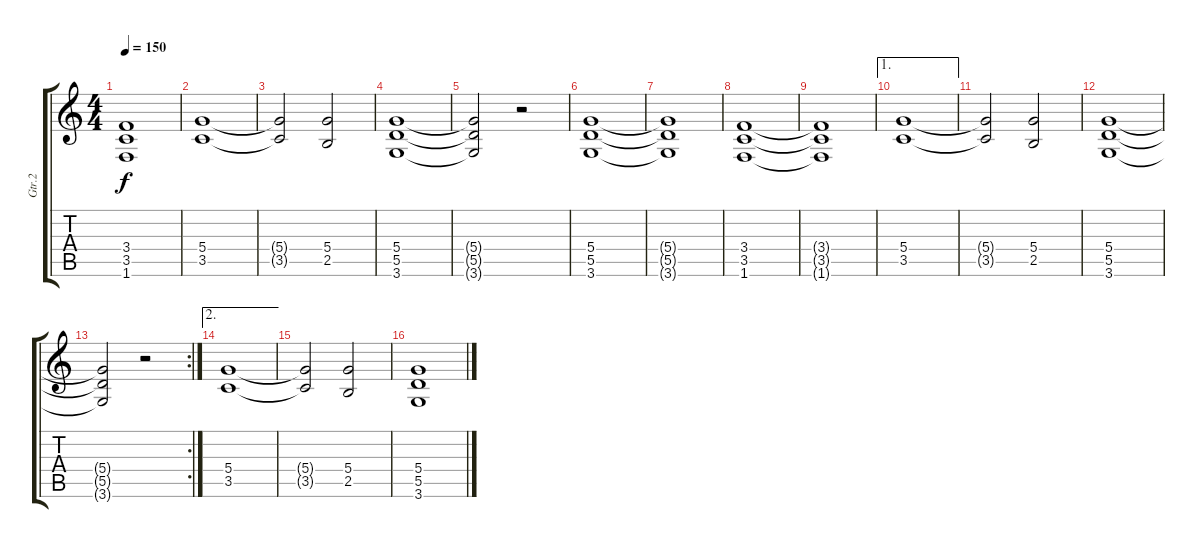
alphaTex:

\track ("Gtr.2" "Gtr.2") {instrument distortionguitar}
\staff {score tabs}
\tuning (E4 B3 G3 D3 A2 E2) {hide}
\ts (4 4)
\tempo 150
\clef g2
\ks c
(3.4{t} 3.5{t} 1.6{t}).1{dy f} |
(5.4 3.5).1 |
(5.4{t} 3.5{t}).2 (5.4 2.5).2 |
(5.4 5.5 3.6).1 |
(5.4{t} 5.5{t} 3.6{t}).2 r.2 |
(5.4 5.5 3.6).1 |
(5.4{t} 5.5{t} 3.6{t}).1 |
(3.4 3.5 1.6).1 |
(3.4{t} 3.5{t} 1.6{t}).1 |
\ae 1
(5.4 3.5).1 |
(5.4{t} 3.5{t}).2 (5.4 2.5).2 |
(5.4 5.5 3.6).1 |
\rc 2
(5.4{t} 5.5{t} 3.6{t}).2 r.2 |
\ae 2
(5.4 3.5).1 |
(5.4{t} 3.5{t}).2 (5.4 2.5).2 |
(5.4 5.5 3.6).1
